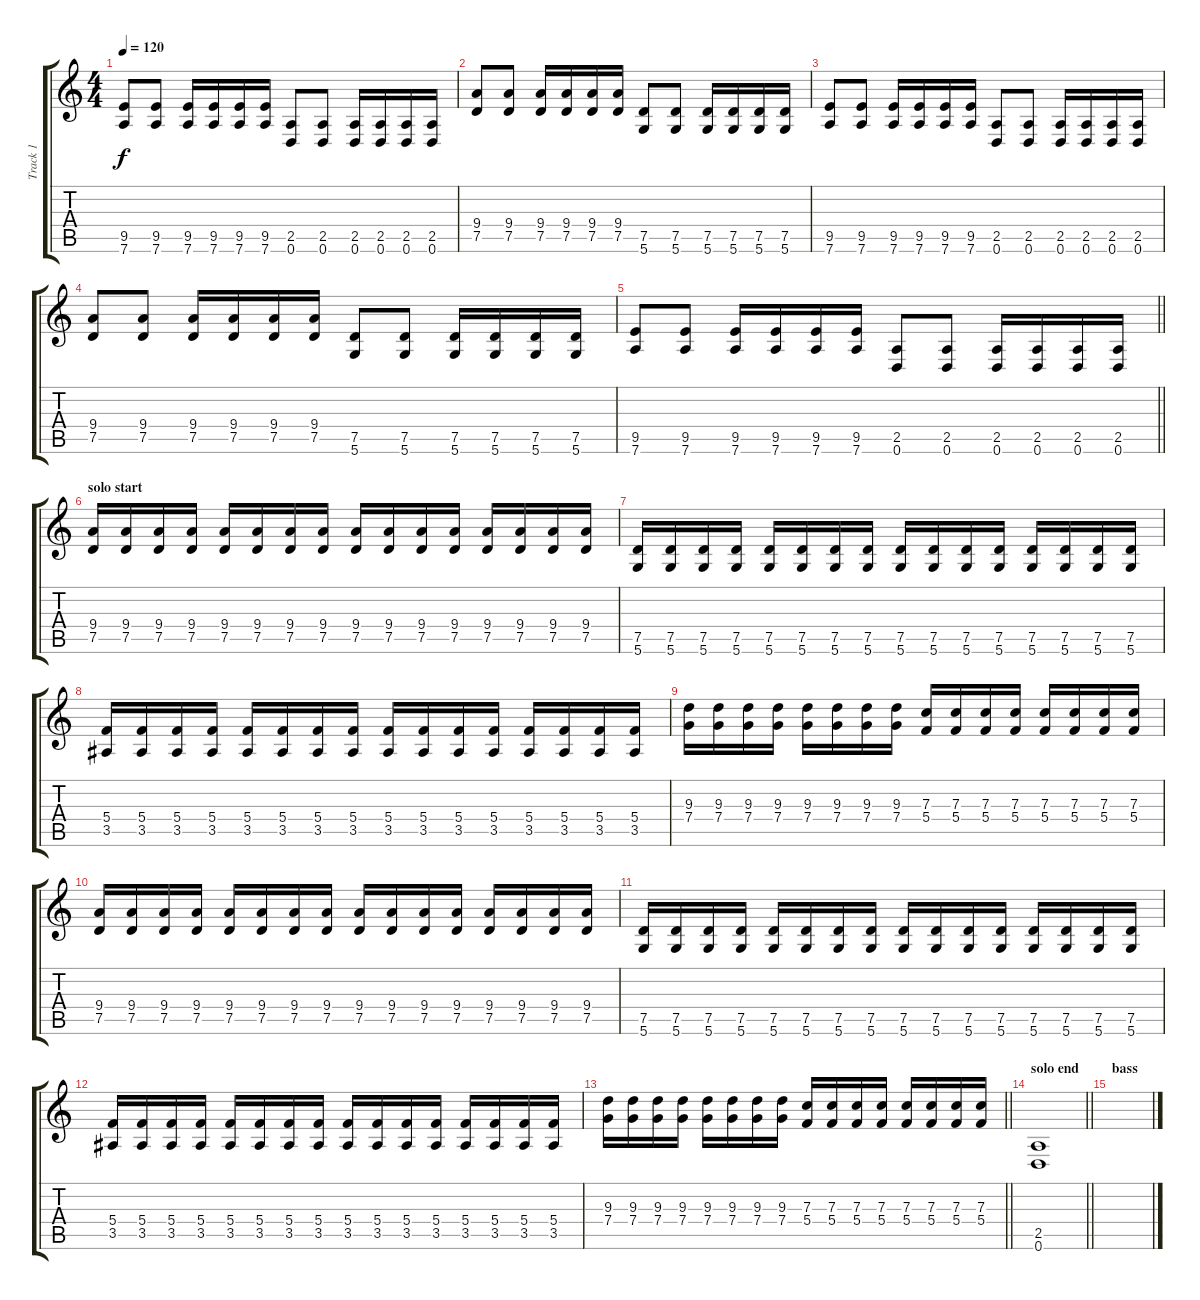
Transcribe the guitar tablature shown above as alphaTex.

\track ("Track 1" "Track 1") {instrument distortionguitar}
\staff {score tabs}
\tuning (D4 A3 F3 C3 G2 D2) {hide}
\ts (4 4)
\tempo 120
\clef g2
\ks c
(9.5 7.6).8{dy f} (9.5 7.6).8 (9.5 7.6).16 (9.5 7.6).16 (9.5 7.6).16 (9.5 7.6).16 (2.5 0.6).8 (2.5 0.6).8 (2.5 0.6).16 (2.5 0.6).16 (2.5 0.6).16 (2.5 0.6).16 |
(9.4 7.5).8 (9.4 7.5).8 (9.4 7.5).16 (9.4 7.5).16 (9.4 7.5).16 (9.4 7.5).16 (7.5 5.6).8 (7.5 5.6).8 (7.5 5.6).16 (7.5 5.6).16 (7.5 5.6).16 (7.5 5.6).16 |
(9.5 7.6).8 (9.5 7.6).8 (9.5 7.6).16 (9.5 7.6).16 (9.5 7.6).16 (9.5 7.6).16 (2.5 0.6).8 (2.5 0.6).8 (2.5 0.6).16 (2.5 0.6).16 (2.5 0.6).16 (2.5 0.6).16 |
(9.4 7.5).8 (9.4 7.5).8 (9.4 7.5).16 (9.4 7.5).16 (9.4 7.5).16 (9.4 7.5).16 (7.5 5.6).8 (7.5 5.6).8 (7.5 5.6).16 (7.5 5.6).16 (7.5 5.6).16 (7.5 5.6).16 |
\barLineRight lightlight
(9.5 7.6).8 (9.5 7.6).8 (9.5 7.6).16 (9.5 7.6).16 (9.5 7.6).16 (9.5 7.6).16 (2.5 0.6).8 (2.5 0.6).8 (2.5 0.6).16 (2.5 0.6).16 (2.5 0.6).16 (2.5 0.6).16 |
\section ("" "solo start")
(9.4 7.5).16 (9.4 7.5).16 (9.4 7.5).16 (9.4 7.5).16 (9.4 7.5).16 (9.4 7.5).16 (9.4 7.5).16 (9.4 7.5).16 (9.4 7.5).16 (9.4 7.5).16 (9.4 7.5).16 (9.4 7.5).16 (9.4 7.5).16 (9.4 7.5).16 (9.4 7.5).16 (9.4 7.5).16 |
(7.5 5.6).16 (7.5 5.6).16 (7.5 5.6).16 (7.5 5.6).16 (7.5 5.6).16 (7.5 5.6).16 (7.5 5.6).16 (7.5 5.6).16 (7.5 5.6).16 (7.5 5.6).16 (7.5 5.6).16 (7.5 5.6).16 (7.5 5.6).16 (7.5 5.6).16 (7.5 5.6).16 (7.5 5.6).16 |
(5.4 3.5).16 (5.4 3.5).16 (5.4 3.5).16 (5.4 3.5).16 (5.4 3.5).16 (5.4 3.5).16 (5.4 3.5).16 (5.4 3.5).16 (5.4 3.5).16 (5.4 3.5).16 (5.4 3.5).16 (5.4 3.5).16 (5.4 3.5).16 (5.4 3.5).16 (5.4 3.5).16 (5.4 3.5).16 |
(9.3 7.4).16 (9.3 7.4).16 (9.3 7.4).16 (9.3 7.4).16 (9.3 7.4).16 (9.3 7.4).16 (9.3 7.4).16 (9.3 7.4).16 (7.3 5.4).16 (7.3 5.4).16 (7.3 5.4).16 (7.3 5.4).16 (7.3 5.4).16 (7.3 5.4).16 (7.3 5.4).16 (7.3 5.4).16 |
(9.4 7.5).16 (9.4 7.5).16 (9.4 7.5).16 (9.4 7.5).16 (9.4 7.5).16 (9.4 7.5).16 (9.4 7.5).16 (9.4 7.5).16 (9.4 7.5).16 (9.4 7.5).16 (9.4 7.5).16 (9.4 7.5).16 (9.4 7.5).16 (9.4 7.5).16 (9.4 7.5).16 (9.4 7.5).16 |
(7.5 5.6).16 (7.5 5.6).16 (7.5 5.6).16 (7.5 5.6).16 (7.5 5.6).16 (7.5 5.6).16 (7.5 5.6).16 (7.5 5.6).16 (7.5 5.6).16 (7.5 5.6).16 (7.5 5.6).16 (7.5 5.6).16 (7.5 5.6).16 (7.5 5.6).16 (7.5 5.6).16 (7.5 5.6).16 |
(5.4 3.5).16 (5.4 3.5).16 (5.4 3.5).16 (5.4 3.5).16 (5.4 3.5).16 (5.4 3.5).16 (5.4 3.5).16 (5.4 3.5).16 (5.4 3.5).16 (5.4 3.5).16 (5.4 3.5).16 (5.4 3.5).16 (5.4 3.5).16 (5.4 3.5).16 (5.4 3.5).16 (5.4 3.5).16 |
\barLineRight lightlight
(9.3 7.4).16 (9.3 7.4).16 (9.3 7.4).16 (9.3 7.4).16 (9.3 7.4).16 (9.3 7.4).16 (9.3 7.4).16 (9.3 7.4).16 (7.3 5.4).16 (7.3 5.4).16 (7.3 5.4).16 (7.3 5.4).16 (7.3 5.4).16 (7.3 5.4).16 (7.3 5.4).16 (7.3 5.4).16 |
\section ("" "solo end")
\barLineRight lightlight
(2.5 0.6).1 |
\section ("" "bass")
